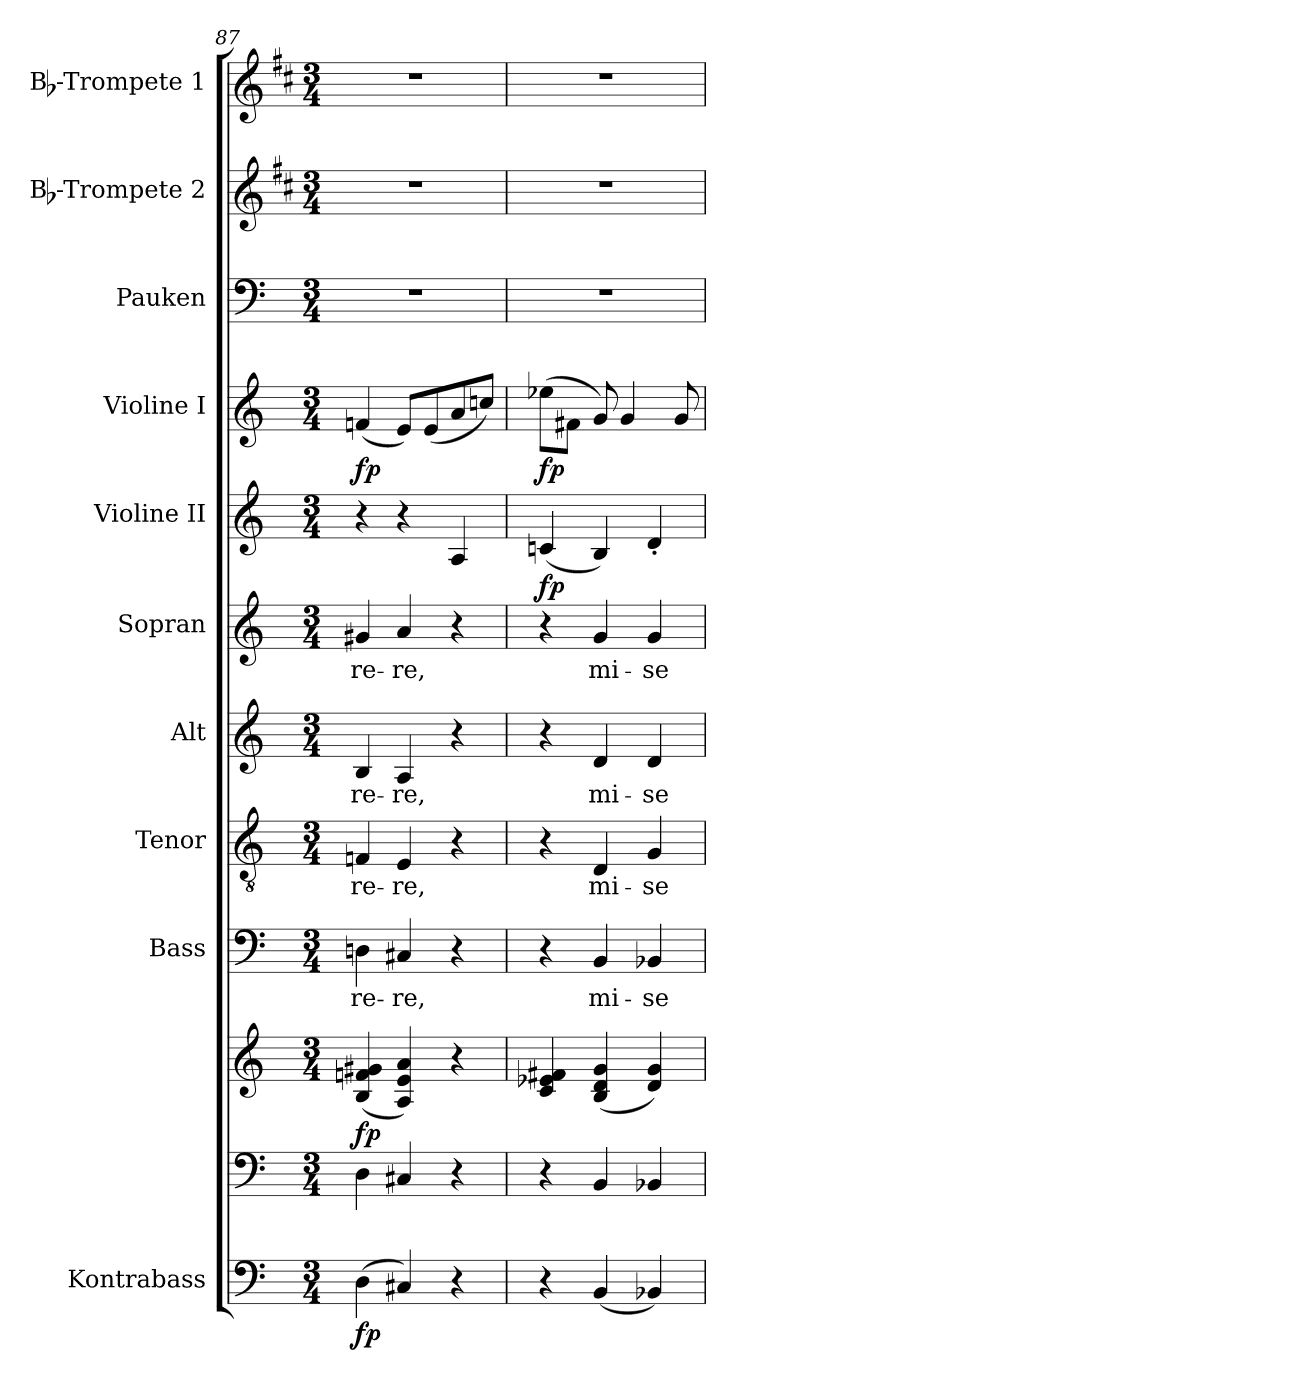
**kern	**dynam	**kern	**kern	**dynam	**kern	**text	**kern	**text	**kern	**text	**kern	**text	**kern	**dynam	**kern	**dynam	**kern	**kern	**kern
*part11	*part11	*part10	*part10	*part10	*part9	*part9	*part8	*part8	*part7	*part7	*part6	*part6	*part5	*part5	*part4	*part4	*part3	*part2	*part1
*staff12	*staff12	*staff11	*staff10	*staff10/11	*staff9	*staff9	*staff8	*staff8	*staff7	*staff7	*staff6	*staff6	*staff5	*staff5	*staff4	*staff4	*staff3	*staff2	*staff1
*I"Kontrabass	*	*	*	*	*I"Bass	*	*I"Tenor	*	*I"Alt	*	*I"Sopran	*	*I"Violine II	*	*I"Violine I	*	*I"Pauken	*I"Bb-Trompete 2	*I"Bb-Trompete 1
*I'Kb.	*	*	*	*	*I'B.	*	*I'T.	*	*I'A.	*	*I'S.	*	*I'Vl. II	*	*I'Vl. I	*	*I'Pk.	*I'Bb Trp. 2	*I'Bb Trp. 1
*clefF4	*	*clefF4	*clefG2	*	*clefF4	*	*clefGv2	*	*clefG2	*	*clefG2	*	*clefG2	*	*clefG2	*	*clefF4	*clefG2	*clefG2
*ITrd7c12	*	*	*	*	*	*	*	*	*	*	*	*	*	*	*	*	*	*ITrd1c2	*ITrd1c2
*k[]	*	*k[]	*k[]	*	*k[]	*	*k[]	*	*k[]	*	*k[]	*	*k[]	*	*k[]	*	*k[]	*k[]	*k[]
*C:	*	*C:	*C:	*	*C:	*	*C:	*	*C:	*	*C:	*	*C:	*	*C:	*	*C:	*C:	*C:
*M3/4	*	*M3/4	*M3/4	*	*M3/4	*	*M3/4	*	*M3/4	*	*M3/4	*	*M3/4	*	*M3/4	*	*M3/4	*M3/4	*M3/4
=87	=87	=87	=87	=87	=87	=87	=87	=87	=87	=87	=87	=87	=87	=87	=87	=87	=87	=87	=87
!	!LO:DY:b	!	!	!LO:DY:b	!	!LO:LY:b	!	!LO:LY:b	!	!LO:LY:b	!	!LO:LY:b	!	!	!	!LO:DY:b	!	!	!
(>4DD\	fp	4D\	(<4B/ 4fn/ 4g#X/	fp	4Dn\	-re-	4Fn/	-re-	4B/	-re-	4g#X/	-re-	4r	.	(<4fn/	fp	2.r	2.r	2.r
!	!	!	!	!	!	!LO:LY:b	!	!LO:LY:b	!	!LO:LY:b	!	!LO:LY:b	!	!	!	!	!	!	!
4CC#X/)	.	4C#X/	4A/ 4e/ 4a/)	.	4C#X/	-re,	4E/	-re,	4A/	-re,	4a/	-re,	4r	.	8e/L)	.	.	.	.
.	.	.	.	.	.	.	.	.	.	.	.	.	.	.	(<8e/	.	.	.	.
4r	.	4r	4r	.	4r	.	4r	.	4r	.	4r	.	4A/	.	8a/	.	.	.	.
.	.	.	.	.	.	.	.	.	.	.	.	.	.	.	8ccn/J)	.	.	.	.
=88	=88	=88	=88	=88	=88	=88	=88	=88	=88	=88	=88	=88	=88	=88	=88	=88	=88	=88	=88
!	!	!	!	!	!	!	!	!	!	!	!	!	!	!LO:DY:b	!	!LO:DY:b	!	!	!
4r	.	4r	4c/ 4e-X/ 4f#X/	.	4r	.	4r	.	4r	.	4r	.	(<4cn/	fp	(>8ee-X\L	fp	2.r	2.r	2.r
.	.	.	.	.	.	.	.	.	.	.	.	.	.	.	8f#X\J	.	.	.	.
!	!	!	!	!	!	!LO:LY:b	!	!LO:LY:b	!	!LO:LY:b	!	!LO:LY:b	!	!	!	!	!	!	!
(<4BBB/	.	4BB/	(<4B/ 4d/ 4g/	.	4BB/	mi-	4D/	mi-	4d/	mi-	4g/	mi-	4B/)	.	8g/)	.	.	.	.
.	.	.	.	.	.	.	.	.	.	.	.	.	.	.	4g/	.	.	.	.
!	!	!	!	!	!	!LO:LY:b	!	!LO:LY:b	!	!LO:LY:b	!	!LO:LY:b	!	!	!	!	!	!	!
4BBB-X/)	.	4BB-X/	4d/ 4g/)	.	4BB-X/	-se-	4G/	-se-	4d/	-se-	4g/	-se-	4d'</	.	.	.	.	.	.
.	.	.	.	.	.	.	.	.	.	.	.	.	.	.	8g/	.	.	.	.
=	=	=	=	=	=	=	=	=	=	=	=	=	=	=	=	=	=	=	=
*-	*-	*-	*-	*-	*-	*-	*-	*-	*-	*-	*-	*-	*-	*-	*-	*-	*-	*-	*-
